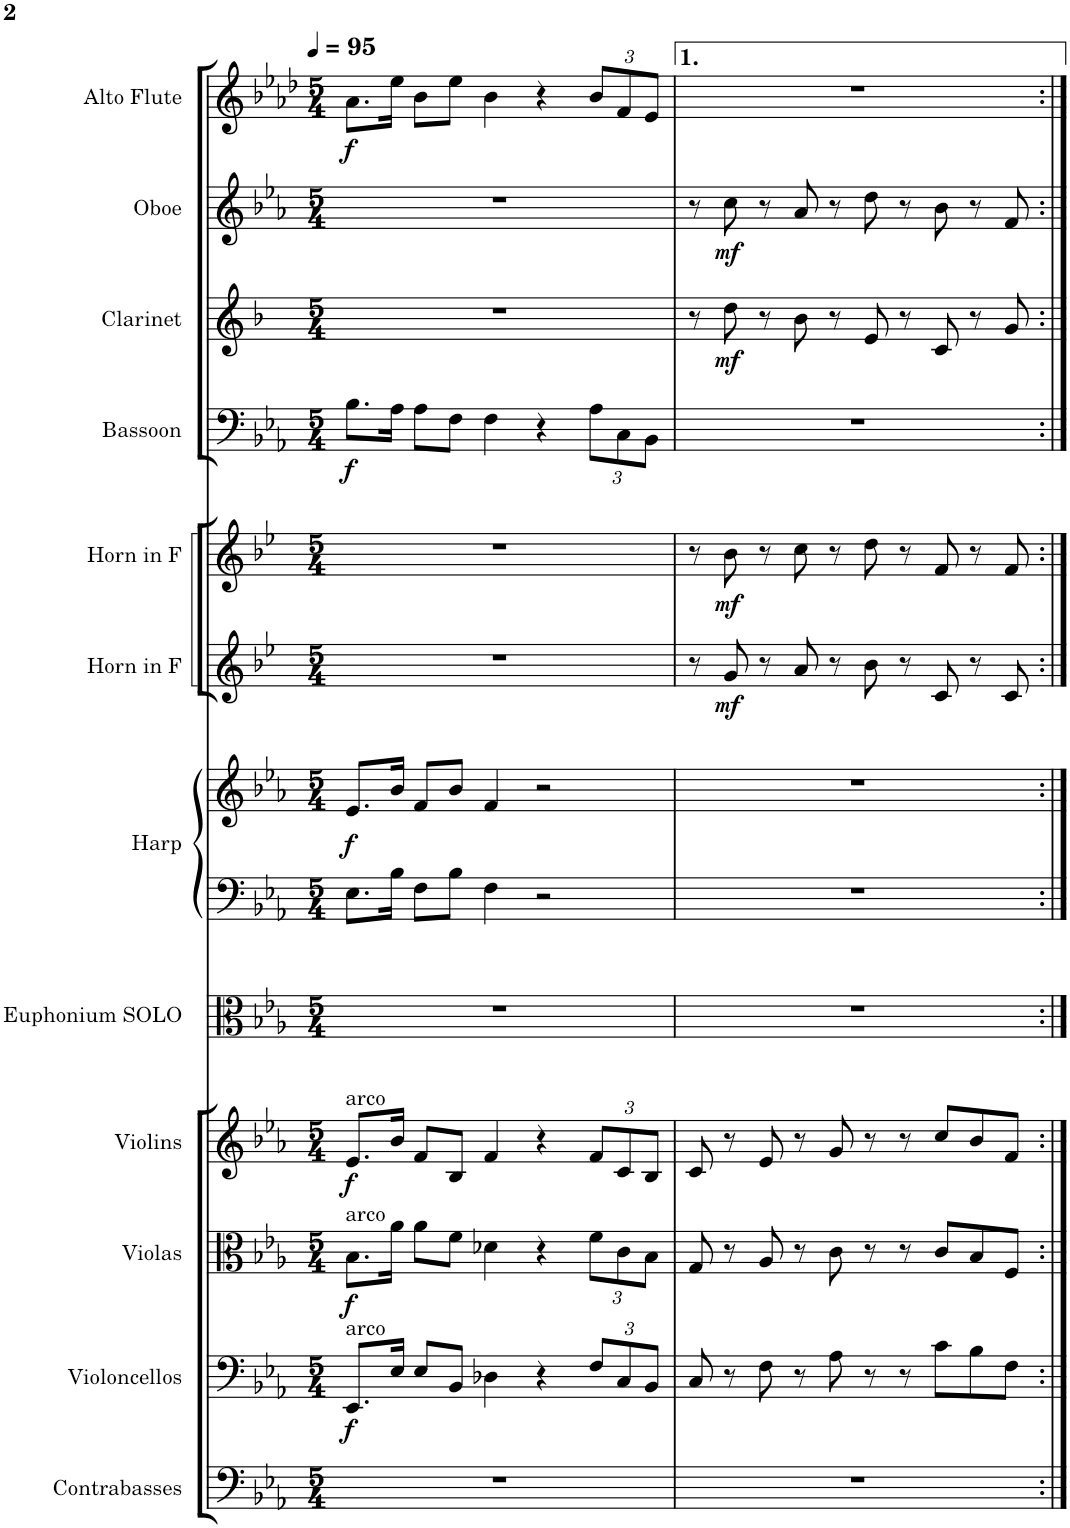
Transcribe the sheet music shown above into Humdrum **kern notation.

**kern	**kern	**dynam	**kern	**dynam	**kern	**dynam	**kern	**kern	**kern	**dynam	**kern	**dynam	**kern	**dynam	**kern	**dynam	**kern	**dynam	**kern	**dynam	**kern	**dynam
*part12	*part11	*part11	*part10	*part10	*part9	*part9	*part8	*part7	*part7	*part7	*part6	*part6	*part5	*part5	*part4	*part4	*part3	*part3	*part2	*part2	*part1	*part1
*staff13	*staff12	*staff12	*staff11	*staff11	*staff10	*staff10	*staff9	*staff8	*staff7	*staff7/8	*staff6	*staff6	*staff5	*staff5	*staff4	*staff4	*staff3	*staff3	*staff2	*staff2	*staff1	*staff1
*I"Contrabasses	*I"Violoncellos	*	*I"Violas	*	*I"Violins	*	*I"Euphonium SOLO	*I"Harp	*	*	*I"Horn in F	*	*I"Horn in F	*	*I"Bassoon	*	*I"Clarinet	*	*I"Oboe	*	*I"Alto Flute	*
*I'Cbs.	*I'Vcs.	*	*I'Vlas.	*	*I'Vlns.	*	*I'Euph. SOLO	*I'Hrp.	*	*	*	*	*	*	*I'Bsn.	*	*I'Cl.	*	*I'Ob.	*	*I'A. Fl.	*
*clefF4	*clefF4	*	*clefC3	*	*clefG2	*	*clefC3	*clefF4	*clefG2	*	*clefG2	*	*clefG2	*	*clefF4	*	*clefG2	*	*clefG2	*	*clefG2	*
*Trd7c12	*	*	*	*	*	*	*	*	*	*	*Trd4c7	*	*Trd4c7	*	*	*	*Trd1c2	*	*	*	*Trd3c5	*
*k[b-e-a-]	*k[b-e-a-]	*	*k[b-e-a-]	*	*k[b-e-a-]	*	*k[b-e-a-]	*k[b-e-a-]	*k[b-e-a-]	*	*k[b-e-]	*	*k[b-e-]	*	*k[b-e-a-]	*	*k[b-]	*	*k[b-e-a-]	*	*k[b-e-a-d-]	*
*M5/4	*M5/4	*	*M5/4	*	*M5/4	*	*M5/4	*M5/4	*M5/4	*	*M5/4	*	*M5/4	*	*M5/4	*	*M5/4	*	*M5/4	*	*M5/4	*
*MM95	*MM95	*	*MM95	*	*MM95	*	*MM95	*MM95	*MM95	*	*MM95	*	*MM95	*	*MM95	*	*MM95	*	*MM95	*	*MM95	*
=1	=1	=1	=1	=1	=1	=1	=1	=1	=1	=1	=1	=1	=1	=1	=1	=1	=1	=1	=1	=1	=1	=1
!	!	!	!	!	!LO:TX:a:t=arco	!	!	!	!	!	!	!	!	!	!	!	!	!	!	!	!	!
!	!	!	!LO:TX:a:t=arco	!	!	!	!	!	!	!	!	!	!	!	!	!	!	!	!	!	!	!
!	!LO:TX:a:t=arco	!	!	!	!	!	!	!	!	!	!	!	!	!	!	!	!	!	!	!	!	!
!	!	!LO:DY:b	!	!LO:DY:b	!	!LO:DY:b	!	!	!	!LO:DY:b	!	!	!	!	!	!LO:DY:b	!	!	!	!	!	!LO:DY:b
4%5r	8.EE-/L	f	8.B-\L	f	8.e-/L	f	4%5r	8.E-\L	8.e-/L	f	4%5r	.	4%5r	.	8.B-\L	f	4%5r	.	4%5r	.	8.a-\L	f
.	16E-/Jk	.	16a-\Jk	.	16b-/Jk	.	.	16B-\Jk	16b-/Jk	.	.	.	.	.	16A-\Jk	.	.	.	.	.	16ee-\Jk	.
.	8E-/L	.	8a-\L	.	8f/L	.	.	8F\L	8f/L	.	.	.	.	.	8A-\L	.	.	.	.	.	8b-\L	.
.	8BB-/J	.	8f\J	.	8B-/J	.	.	8B-\J	8b-/J	.	.	.	.	.	8F\J	.	.	.	.	.	8ee-\J	.
.	4D-X\	.	4d-X\	.	4f/	.	.	4F\	4f/	.	.	.	.	.	4F\	.	.	.	.	.	4b-\	.
.	4r	.	4r	.	4r	.	.	2r	2r	.	.	.	.	.	4r	.	.	.	.	.	4r	.
*	*Xbrackettup	*	*Xbrackettup	*	*Xbrackettup	*	*	*	*	*	*	*	*	*	*Xbrackettup	*	*	*	*	*	*Xbrackettup	*
.	12F/L	.	12f\L	.	12f/L	.	.	.	.	.	.	.	.	.	12A-\L	.	.	.	.	.	12b-/L	.
.	12C/	.	12c\	.	12c/	.	.	.	.	.	.	.	.	.	12C\	.	.	.	.	.	12f/	.
.	12BB-/J	.	12B-\J	.	12B-/J	.	.	.	.	.	.	.	.	.	12BB-\J	.	.	.	.	.	12e-/J	.
=2	=2	=2	=2	=2	=2	=2	=2	=2	=2	=2	=2	=2	=2	=2	=2	=2	=2	=2	=2	=2	=2	=2
4%5r	8C/	.	8G/	.	8c/	.	4%5r	4%5r	4%5r	.	8r	.	8r	.	4%5r	.	8r	.	8r	.	4%5r	.
!	!	!	!	!	!	!	!	!	!	!	!	!LO:DY:b	!	!LO:DY:b	!	!	!	!LO:DY:b	!	!LO:DY:b	!	!
.	8r	.	8r	.	8r	.	.	.	.	.	8g/	mf	8b-\	mf	.	.	8dd\	mf	8cc\	mf	.	.
.	8F\	.	8A-/	.	8e-/	.	.	.	.	.	8r	.	8r	.	.	.	8r	.	8r	.	.	.
.	8r	.	8r	.	8r	.	.	.	.	.	8a/	.	8cc\	.	.	.	8b-\	.	8a-/	.	.	.
.	8A-\	.	8c\	.	8g/	.	.	.	.	.	8r	.	8r	.	.	.	8r	.	8r	.	.	.
.	8r	.	8r	.	8r	.	.	.	.	.	8b-\	.	8dd\	.	.	.	8e/	.	8dd\	.	.	.
.	8r	.	8r	.	8r	.	.	.	.	.	8r	.	8r	.	.	.	8r	.	8r	.	.	.
.	8c\L	.	8c/L	.	8cc/L	.	.	.	.	.	8c/	.	8f/	.	.	.	8c/	.	8b-\	.	.	.
.	8B-\	.	8B-/	.	8b-/	.	.	.	.	.	8r	.	8r	.	.	.	8r	.	8r	.	.	.
.	8F\J	.	8F/J	.	8f/J	.	.	.	.	.	8c/	.	8f/	.	.	.	8g/	.	8f/	.	.	.
=:|!	=:|!	=:|!	=:|!	=:|!	=:|!	=:|!	=:|!	=:|!	=:|!	=:|!	=:|!	=:|!	=:|!	=:|!	=:|!	=:|!	=:|!	=:|!	=:|!	=:|!	=:|!	=:|!
*-	*-	*-	*-	*-	*-	*-	*-	*-	*-	*-	*-	*-	*-	*-	*-	*-	*-	*-	*-	*-	*-	*-
